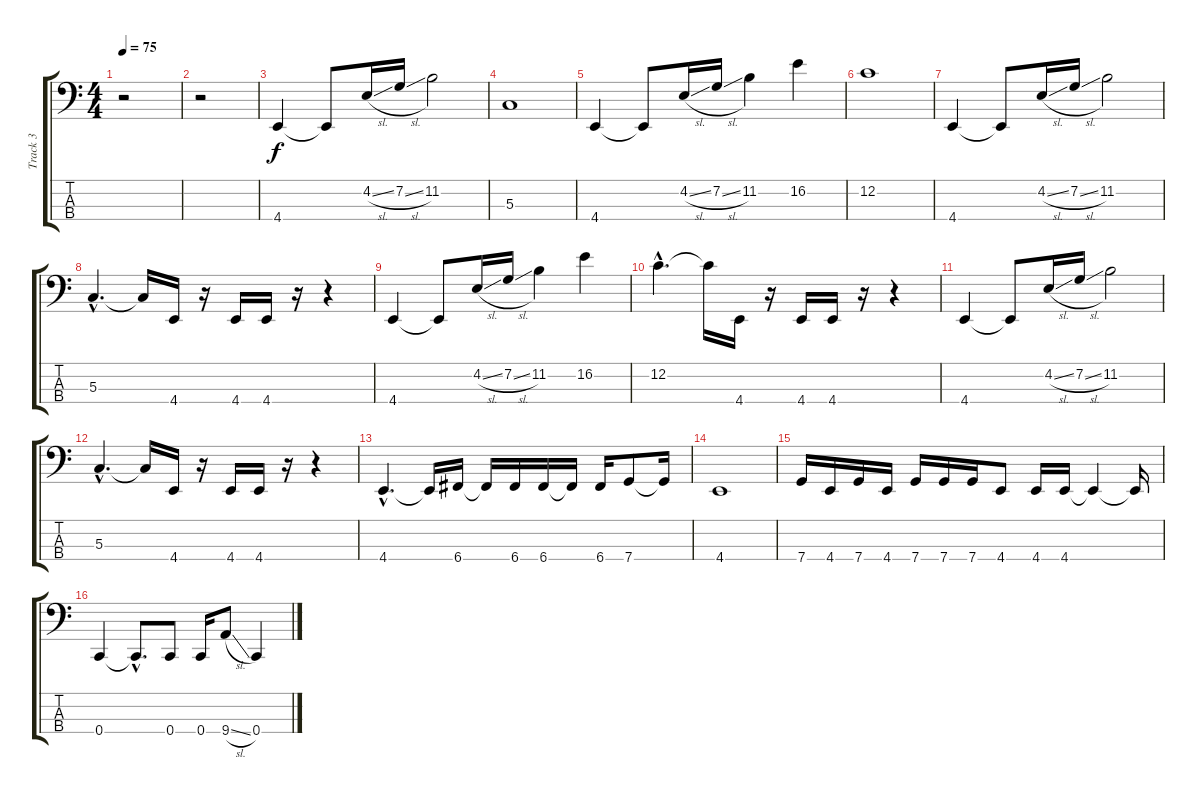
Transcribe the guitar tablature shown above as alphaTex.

\track ("Track 3" "Track 3") {instrument electricbassfinger}
\staff {score tabs}
\tuning (F2 C2 G1 C1) {hide}
\ts (4 4)
\tempo 75
\clef f4
\ks c
r.2{dy f instrument electricbassfinger} |
r.2 |
4.4.4 4.4{t}.8 4.2{sl}.16 7.2{sl}.16 11.2.2 |
5.3.1 |
4.4.4 4.4{t}.8 4.2{sl}.16 7.2{sl}.16 11.2.4 16.2.4 |
12.2.1 |
4.4.4 4.4{t}.8 4.2{sl}.16 7.2{sl}.16 11.2.2 |
5.3{hac}.4{d} 5.3{t}.16 4.4.16 r.16 4.4.16 4.4.16 r.16 r.4 |
4.4.4 4.4{t}.8 4.2{sl}.16 7.2{sl}.16 11.2.4 16.2.4 |
12.2{hac}.4{d} 12.2{t}.16 4.4.16 r.16 4.4.16 4.4.16 r.16 r.4 |
4.4.4 4.4{t}.8 4.2{sl}.16 7.2{sl}.16 11.2.2 |
5.3{hac}.4{d} 5.3{t}.16 4.4.16 r.16 4.4.16 4.4.16 r.16 r.4 |
4.4{hac}.4{d} 4.4{t}.16 6.4.16 6.4{t}.16 6.4.16 6.4.16 6.4{t}.16 6.4.16 7.4.8 7.4{t}.16 |
4.4.1 |
7.4.16 4.4.16 7.4.16 4.4.16 7.4.16 7.4.16 7.4.16 4.4.8 4.4.16 4.4.16 4.4{t}.4 4.4{t}.16 |
0.4.4 0.4{hac t}.8{d} 0.4.8 0.4.16 9.4{sl}.8 0.4.4
